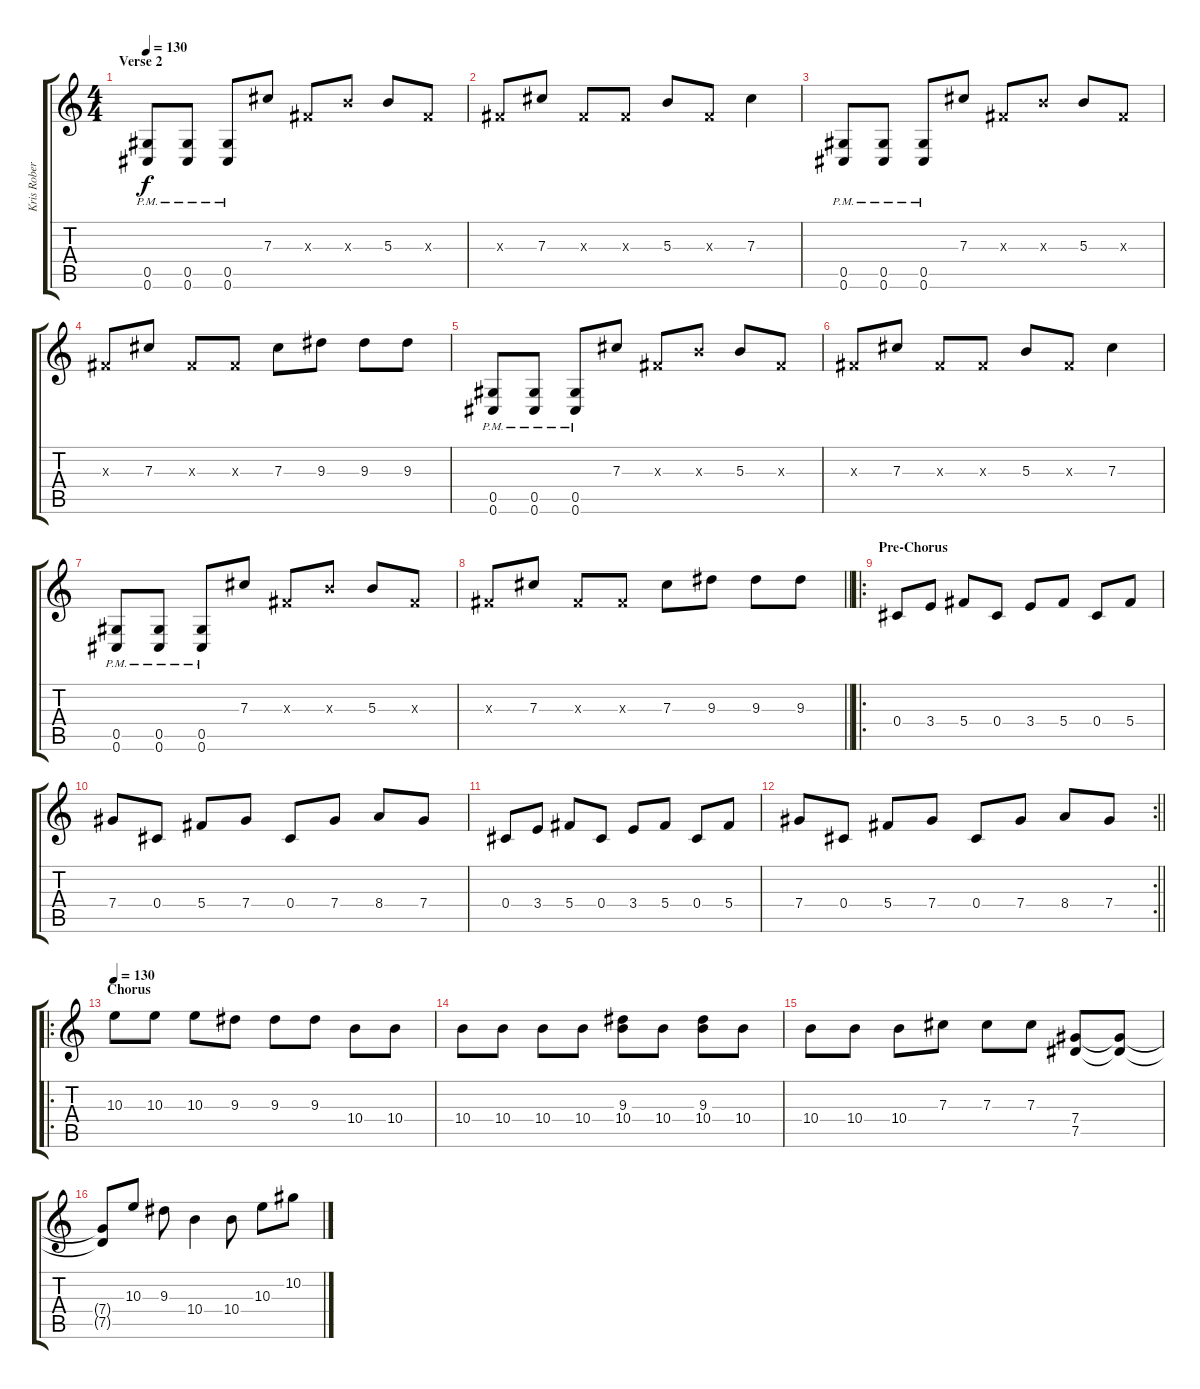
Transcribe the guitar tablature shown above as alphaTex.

\track ("Kris Roberts" "Kris Rober") {instrument distortionguitar}
\staff {score tabs}
\tuning (Eb4 Bb3 Gb3 Db3 Ab2 Db2) {hide}
\ts (4 4)
\section ("" "Verse 2")
\tempo 130
\clef g2
\ks c
(0.5{pm} 0.6).8{dy f} (0.5{pm} 0.6).8 (0.5{pm} 0.6).8 7.3.8 0.3{x}.8 5.3{x}.8 5.3.8 0.3{x}.8 |
0.3{x}.8 7.3.8 0.3{x}.8 0.3{x}.8 5.3.8 0.3{x}.8 7.3.4 |
(0.5{pm} 0.6).8 (0.5{pm} 0.6).8 (0.5{pm} 0.6).8 7.3.8 0.3{x}.8 5.3{x}.8 5.3.8 0.3{x}.8 |
0.3{x}.8 7.3.8 0.3{x}.8 0.3{x}.8 7.3.8 9.3.8 9.3.8 9.3.8 |
(0.5{pm} 0.6).8 (0.5{pm} 0.6).8 (0.5{pm} 0.6).8 7.3.8 0.3{x}.8 5.3{x}.8 5.3.8 0.3{x}.8 |
0.3{x}.8 7.3.8 0.3{x}.8 0.3{x}.8 5.3.8 0.3{x}.8 7.3.4 |
(0.5{pm} 0.6).8 (0.5{pm} 0.6).8 (0.5{pm} 0.6).8 7.3.8 0.3{x}.8 5.3{x}.8 5.3.8 0.3{x}.8 |
\barLineRight lightlight
0.3{x}.8 7.3.8 0.3{x}.8 0.3{x}.8 7.3.8 9.3.8 9.3.8 9.3.8 |
\ro
\section ("" "Pre-Chorus")
0.4.8 3.4.8 5.4.8 0.4.8 3.4.8 5.4.8 0.4.8 5.4.8 |
7.4.8 0.4.8 5.4.8 7.4.8 0.4.8 7.4.8 8.4.8 7.4.8 |
0.4.8 3.4.8 5.4.8 0.4.8 3.4.8 5.4.8 0.4.8 5.4.8 |
\rc 2
\barLineRight lightlight
7.4.8 0.4.8 5.4.8 7.4.8 0.4.8 7.4.8 8.4.8 7.4.8 |
\ro
\section ("" "Chorus")
\tempo 130
10.3.8 10.3.8 10.3.8 9.3.8 9.3.8 9.3.8 10.4.8 10.4.8 |
10.4.8 10.4.8 10.4.8 10.4.8 (9.3 10.4).8 10.4.8 (9.3 10.4).8 10.4.8 |
10.4.8 10.4.8 10.4.8 7.3.8 7.3.8 7.3.8 (7.4 7.5).8 (7.4{t} 7.5{t}).8 |
(7.4{t} 7.5{t}).8 10.3.8 9.3.8 10.4.4 10.4.8 10.3.8 10.2.8
